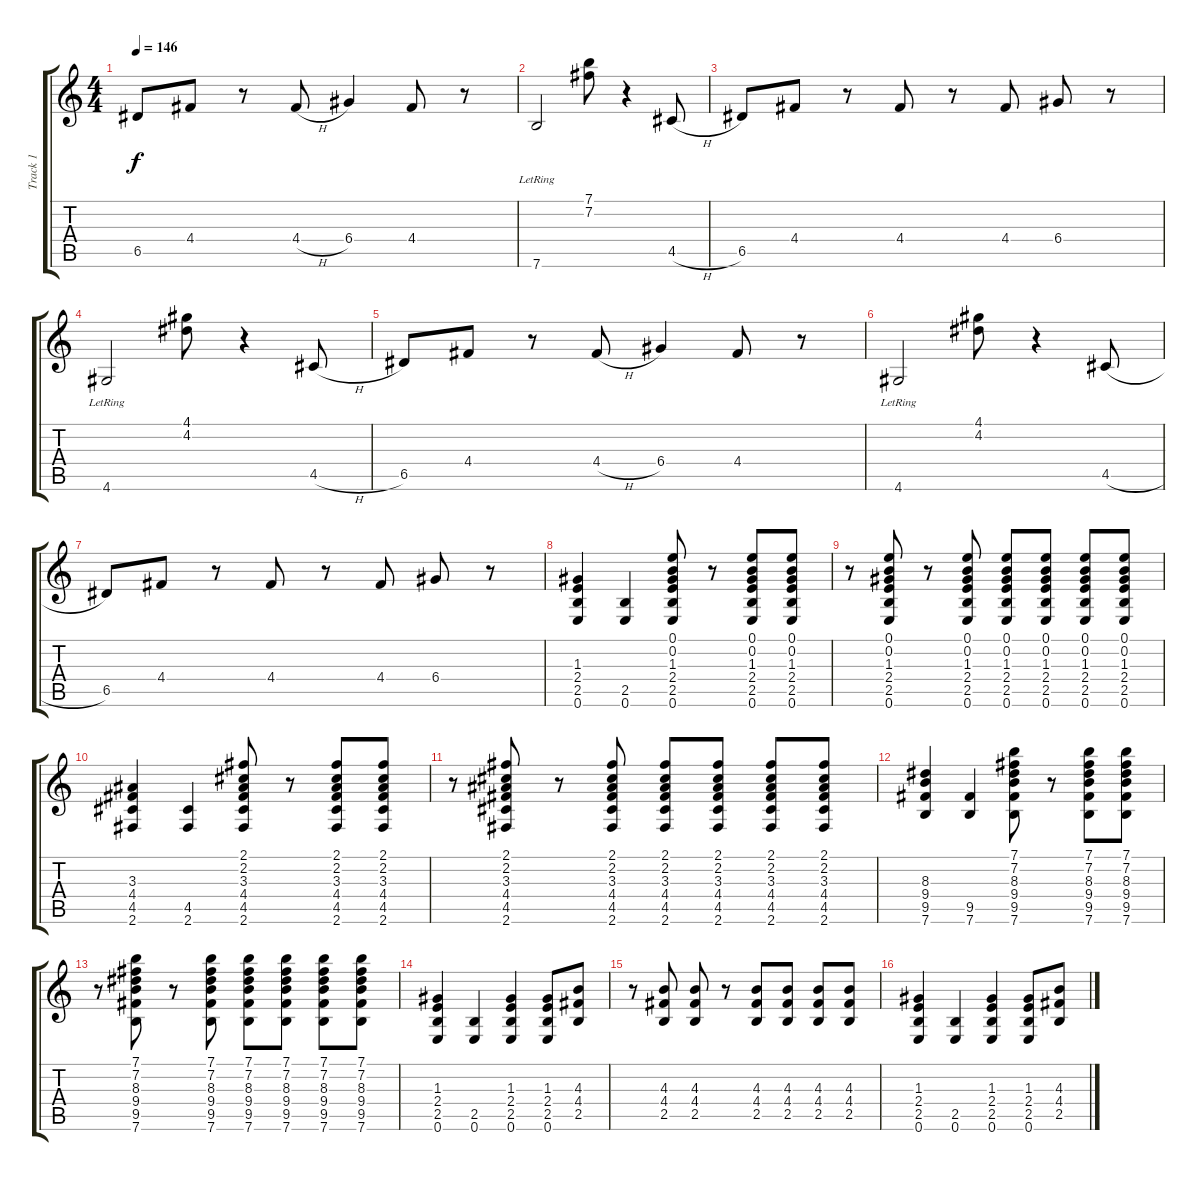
\track ("Track 1" "Track 1") {instrument acousticguitarsteel}
\staff {score tabs}
\tuning (E4 B3 G3 D3 A2 E2) {hide}
\ts (4 4)
\tempo 146
\clef g2
\ks c
6.5.8{dy f} 4.4.8 r.8 4.4{h}.8 6.4.4 4.4.8 r.8 |
7.6{lr}.2 (7.1 7.2).8 r.4 4.5{h}.8 |
6.5.8 4.4.8 r.8 4.4.8 r.8 4.4.8 6.4.8 r.8 |
4.6{lr}.2 (4.1 4.2).8 r.4 4.5{h}.8 |
6.5.8 4.4.8 r.8 4.4{h}.8 6.4.4 4.4.8 r.8 |
4.6{lr}.2 (4.1 4.2).8 r.4 4.5{h}.8 |
6.5.8 4.4.8 r.8 4.4.8 r.8 4.4.8 6.4.8 r.8 |
(1.3 2.4 2.5 0.6).4 (2.5 0.6).4 (0.1 0.2 1.3 2.4 2.5 0.6).8 r.8 (0.1 0.2 1.3 2.4 2.5 0.6).8 (0.1 0.2 1.3 2.4 2.5 0.6).8 |
r.8 (0.1 0.2 1.3 2.4 2.5 0.6).8 r.8 (0.1 0.2 1.3 2.4 2.5 0.6).8 (0.1 0.2 1.3 2.4 2.5 0.6).8 (0.1 0.2 1.3 2.4 2.5 0.6).8 (0.1 0.2 1.3 2.4 2.5 0.6).8 (0.1 0.2 1.3 2.4 2.5 0.6).8 |
(3.3 4.4 4.5 2.6).4 (4.5 2.6).4 (2.1 2.2 3.3 4.4 4.5 2.6).8 r.8 (2.1 2.2 3.3 4.4 4.5 2.6).8 (2.1 2.2 3.3 4.4 4.5 2.6).8 |
r.8 (2.1 2.2 3.3 4.4 4.5 2.6).8 r.8 (2.1 2.2 3.3 4.4 4.5 2.6).8 (2.1 2.2 3.3 4.4 4.5 2.6).8 (2.1 2.2 3.3 4.4 4.5 2.6).8 (2.1 2.2 3.3 4.4 4.5 2.6).8 (2.1 2.2 3.3 4.4 4.5 2.6).8 |
(8.3 9.4 9.5 7.6).4 (9.5 7.6).4 (7.1 7.2 8.3 9.4 9.5 7.6).8 r.8 (7.1 7.2 8.3 9.4 9.5 7.6).8 (7.1 7.2 8.3 9.4 9.5 7.6).8 |
r.8 (7.1 7.2 8.3 9.4 9.5 7.6).8 r.8 (7.1 7.2 8.3 9.4 9.5 7.6).8 (7.1 7.2 8.3 9.4 9.5 7.6).8 (7.1 7.2 8.3 9.4 9.5 7.6).8 (7.1 7.2 8.3 9.4 9.5 7.6).8 (7.1 7.2 8.3 9.4 9.5 7.6).8 |
(1.3 2.4 2.5 0.6).4 (2.5 0.6).4 (1.3 2.4 2.5 0.6).4 (1.3 2.4 2.5 0.6).8 (4.3 4.4 2.5).8 |
r.8 (4.3 4.4 2.5).8 (4.3 4.4 2.5).8 r.8 (4.3 4.4 2.5).8 (4.3 4.4 2.5).8 (4.3 4.4 2.5).8 (4.3 4.4 2.5).8 |
(1.3 2.4 2.5 0.6).4 (2.5 0.6).4 (1.3 2.4 2.5 0.6).4 (1.3 2.4 2.5 0.6).8 (4.3 4.4 2.5).8
